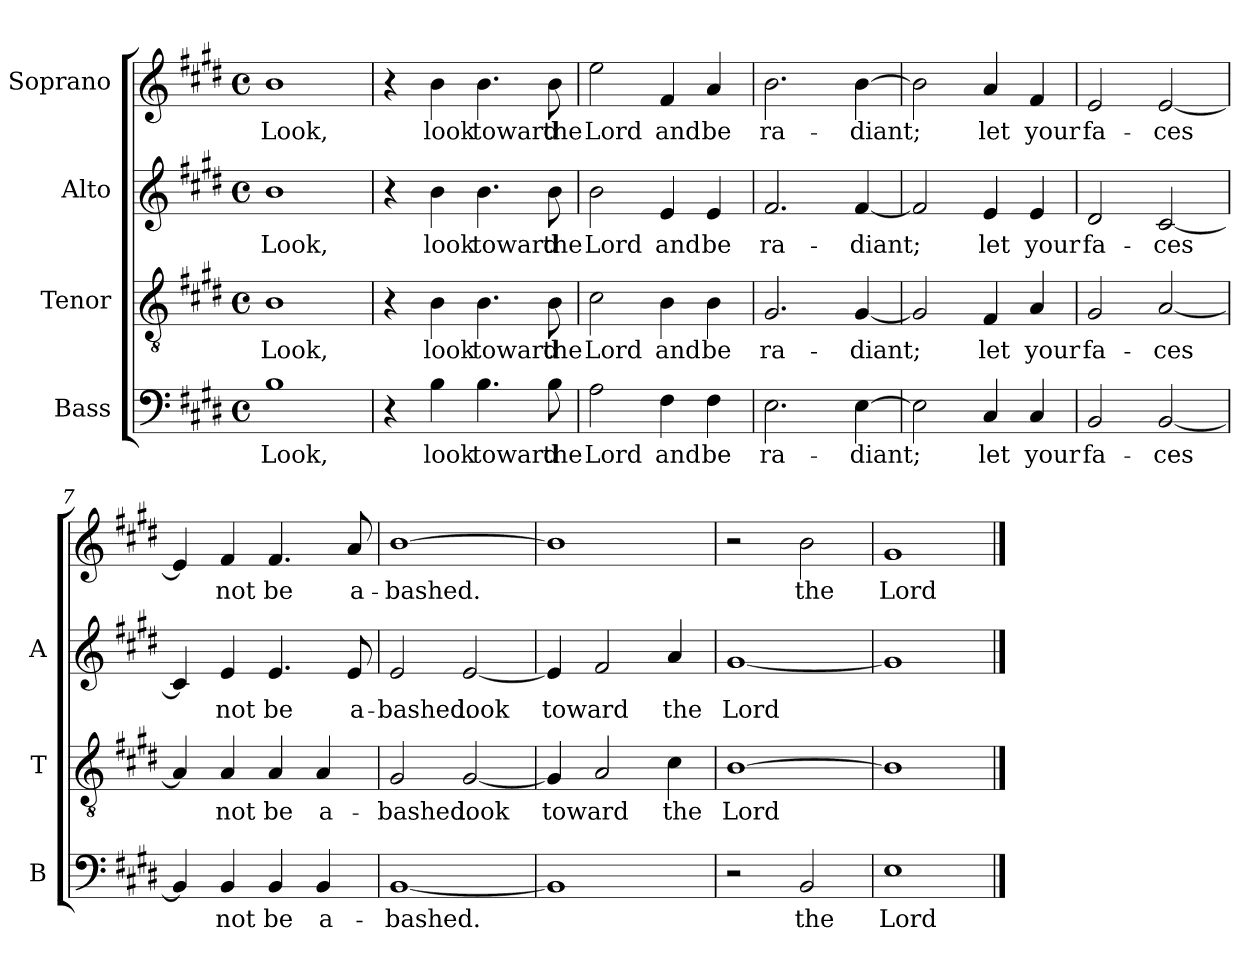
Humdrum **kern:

**kern	**text	**kern	**text	**kern	**text	**kern	**text
*part4	*part4	*part3	*part3	*part2	*part2	*part1	*part1
*staff4	*staff4	*staff3	*staff3	*staff2	*staff2	*staff1	*staff1
*I"Bass	*	*I"Tenor	*	*I"Alto	*	*I"Soprano	*
*I'B	*	*I'T	*	*I'A	*	*	*
*clefF4	*	*clefGv2	*	*clefG2	*	*clefG2	*
*k[f#c#g#d#]	*	*k[f#c#g#d#]	*	*k[f#c#g#d#]	*	*k[f#c#g#d#]	*
*E:	*	*E:	*	*E:	*	*E:	*
*M4/4	*	*M4/4	*	*M4/4	*	*M4/4	*
*met(c)	*	*met(c)	*	*met(c)	*	*met(c)	*
=1	=1	=1	=1	=1	=1	=1	=1
!	!LO:LY:b	!	!LO:LY:b	!	!LO:LY:b	!	!LO:LY:b
1B	Look,	1B	Look,	1b	Look,	1b	Look,
=2	=2	=2	=2	=2	=2	=2	=2
4r	.	4r	.	4r	.	4r	.
!	!LO:LY:b	!	!LO:LY:b	!	!LO:LY:b	!	!LO:LY:b
4B\	look	4B\	look	4b\	look	4b\	look
!	!LO:LY:b	!	!LO:LY:b	!	!LO:LY:b	!	!LO:LY:b
4.B\	toward	4.B\	toward	4.b\	toward	4.b\	toward
!	!LO:LY:b	!	!LO:LY:b	!	!LO:LY:b	!	!LO:LY:b
8B\	the	8B\	the	8b\	the	8b\	the
=3	=3	=3	=3	=3	=3	=3	=3
!	!LO:LY:b	!	!LO:LY:b	!	!LO:LY:b	!	!LO:LY:b
2A\	Lord	2c#\	Lord	2b\	Lord	2ee\	Lord
!	!LO:LY:b	!	!LO:LY:b	!	!LO:LY:b	!	!LO:LY:b
4F#\	and	4B\	and	4e/	and	4f#/	and
!	!LO:LY:b	!	!LO:LY:b	!	!LO:LY:b	!	!LO:LY:b
4F#\	be	4B\	be	4e/	be	4a/	be
=4	=4	=4	=4	=4	=4	=4	=4
!	!LO:LY:b	!	!LO:LY:b	!	!LO:LY:b	!	!LO:LY:b
2.E\	ra-	2.G#/	ra-	2.f#/	ra-	2.b\	ra-
!	!LO:LY:b	!	!LO:LY:b	!	!LO:LY:b	!	!LO:LY:b
[>4E\	-diant;	[<4G#/	-diant;	[<4f#/	-diant;	[>4b\	-diant;
=5	=5	=5	=5	=5	=5	=5	=5
2E\]	.	2G#/]	.	2f#/]	.	2b\]	.
!	!LO:LY:b	!	!LO:LY:b	!	!LO:LY:b	!	!LO:LY:b
4C#/	let	4F#/	let	4e/	let	4a/	let
!	!LO:LY:b	!	!LO:LY:b	!	!LO:LY:b	!	!LO:LY:b
4C#/	your	4A/	your	4e/	your	4f#/	your
!!LO:LB:g=z
=6	=6	=6	=6	=6	=6	=6	=6
!	!LO:LY:b	!	!LO:LY:b	!	!LO:LY:b	!	!LO:LY:b
2BB/	fa-	2G#/	fa-	2d#/	fa-	2e/	fa-
!	!LO:LY:b	!	!LO:LY:b	!	!LO:LY:b	!	!LO:LY:b
[<2BB/	-ces	[<2A/	-ces	[<2c#/	-ces	[<2e/	-ces
=7	=7	=7	=7	=7	=7	=7	=7
4BB/]	.	4A/]	.	4c#/]	.	4e/]	.
!	!LO:LY:b	!	!LO:LY:b	!	!LO:LY:b	!	!LO:LY:b
4BB/	not	4A/	not	4e/	not	4f#/	not
!	!LO:LY:b	!	!LO:LY:b	!	!LO:LY:b	!	!LO:LY:b
4BB/	be	4A/	be	4.e/	be	4.f#/	be
!	!LO:LY:b	!	!LO:LY:b	!	!	!	!
4BB/	a-	4A/	a-	.	.	.	.
!	!	!	!	!	!LO:LY:b	!	!LO:LY:b
.	.	.	.	8e/	a-	8a/	a-
=8	=8	=8	=8	=8	=8	=8	=8
!	!LO:LY:b	!	!LO:LY:b	!	!LO:LY:b	!	!LO:LY:b
[<1BB	-bashed.	2G#/	-bashed.	2e/	-bashed.	[>1b	-bashed.
!	!	!	!LO:LY:b	!	!LO:LY:b	!	!
.	.	[<2G#/	look	[<2e/	look	.	.
=9	=9	=9	=9	=9	=9	=9	=9
!	!	!	!LO:LY:b	!	!LO:LY:b	!	!
1BB]	.	4G#/]	toward	4e/]	toward	1b]	.
.	.	2A/	.	2f#/	.	.	.
!	!	!	!LO:LY:b	!	!LO:LY:b	!	!
.	.	4c#\	the	4a/	the	.	.
=10	=10	=10	=10	=10	=10	=10	=10
!	!	!	!LO:LY:b	!	!LO:LY:b	!	!
2r	.	[>1B	Lord	[<1g#	Lord	2r	.
!	!LO:LY:b	!	!	!	!	!	!LO:LY:b
2BB/	the	.	.	.	.	2b\	the
=11	=11	=11	=11	=11	=11	=11	=11
!	!LO:LY:b	!	!	!	!	!	!LO:LY:b
1E	Lord	1B]	.	1g#]	.	1g#	Lord
==	==	==	==	==	==	==	==
*-	*-	*-	*-	*-	*-	*-	*-
